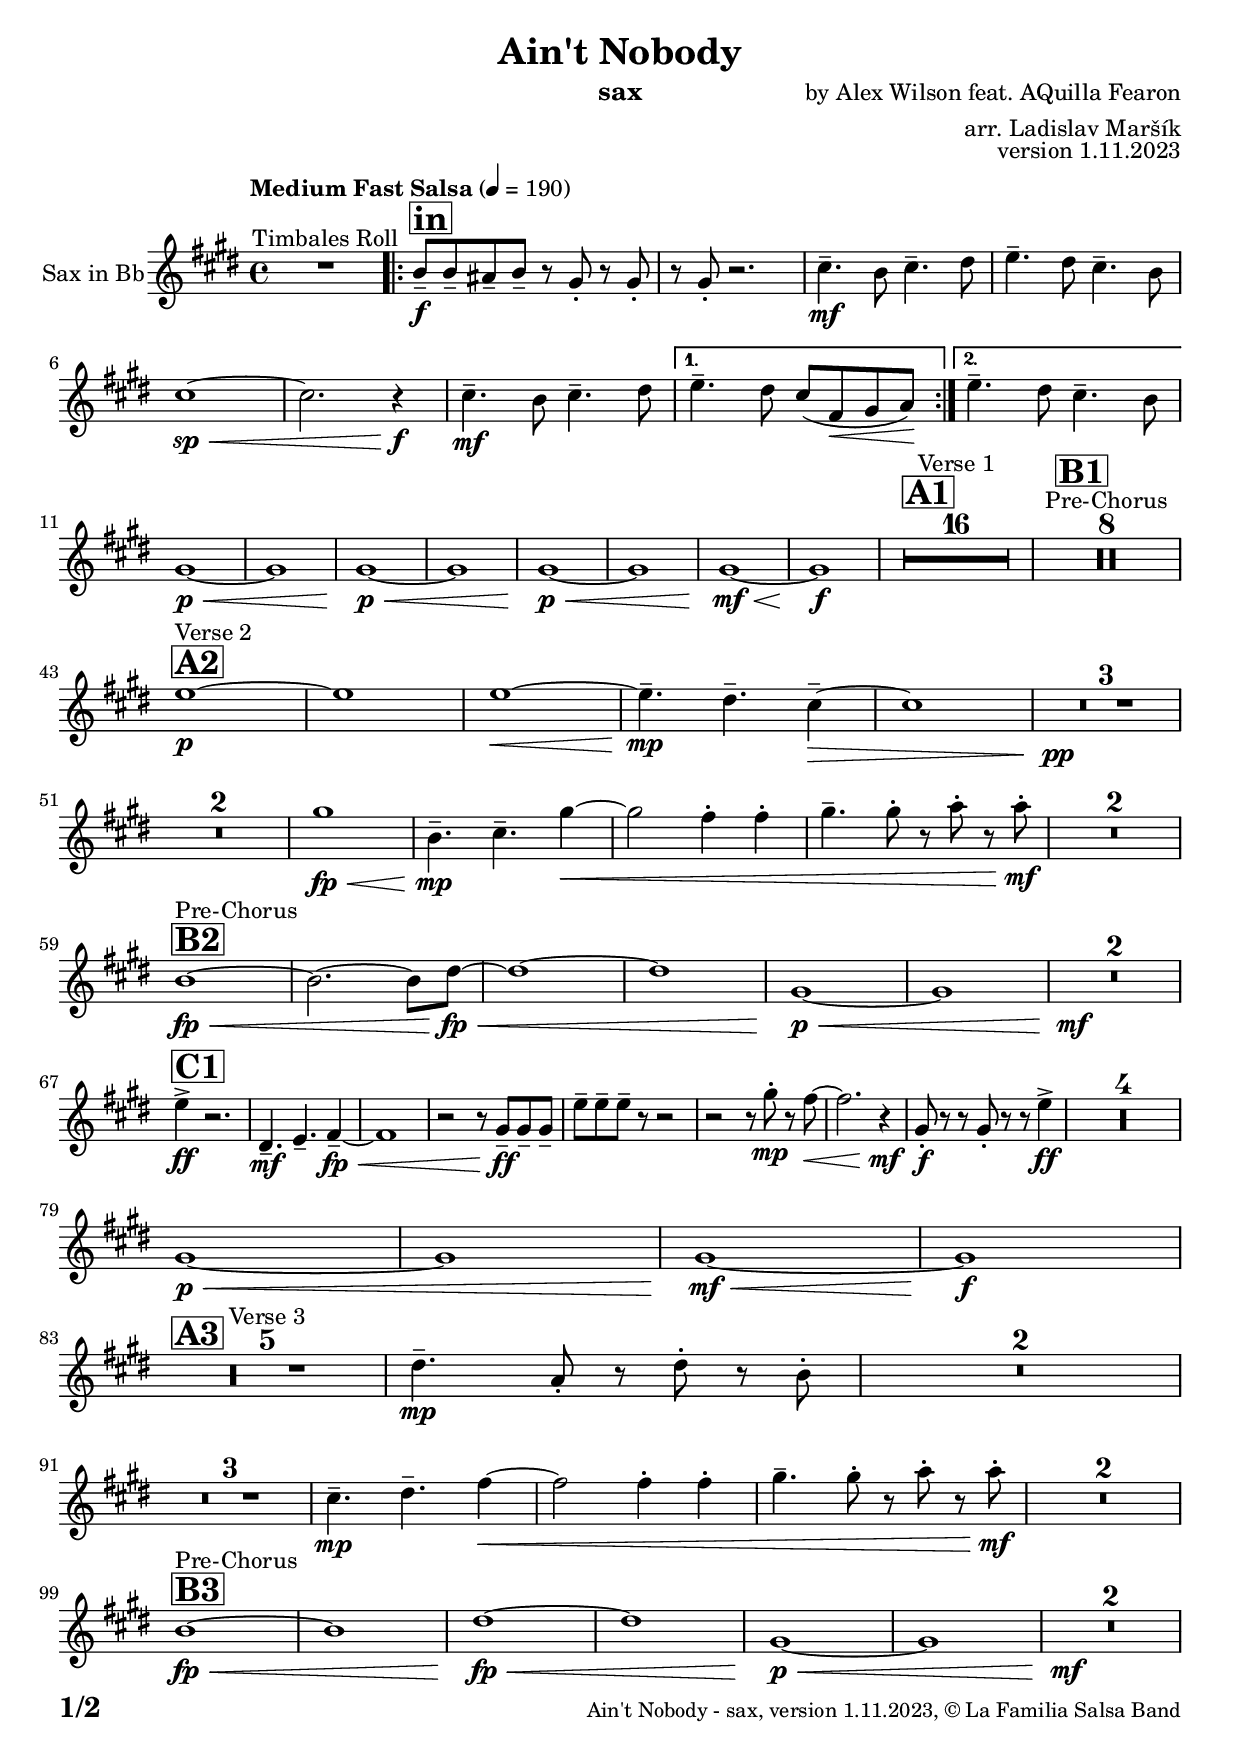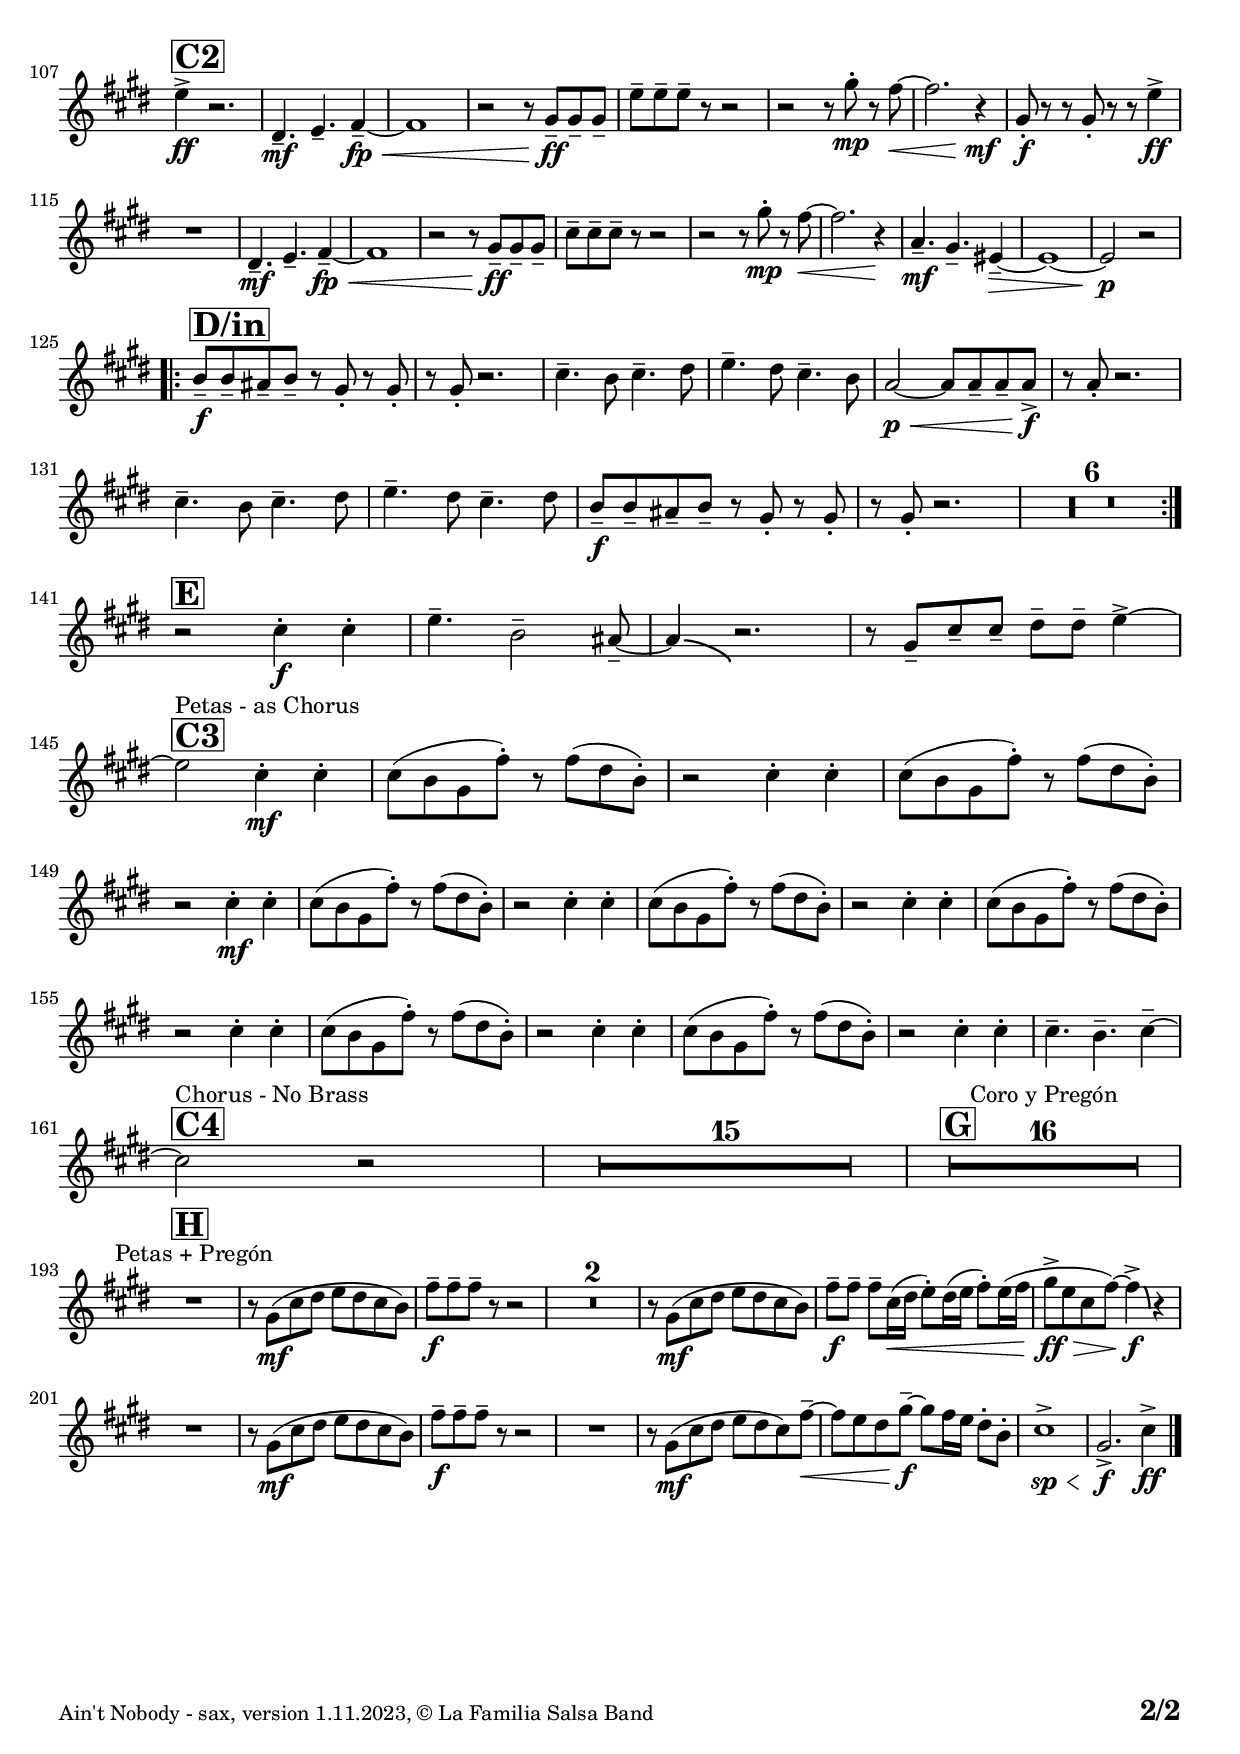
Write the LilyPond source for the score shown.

\version "2.24.0"

% Sheet revision 2022_09


\header {
  title = "Ain't Nobody"
  instrument = "sax"
  composer = "by Alex Wilson feat. AQuilla Fearon"
  arranger = "arr. Ladislav Maršík"
  opus = "version 1.11.2023"
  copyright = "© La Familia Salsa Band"
}

inst =
#(define-music-function
  (string)
  (string?)
  #{ <>^\markup \abs-fontsize #16 \bold \box #string #})

makePercent = #(define-music-function (note) (ly:music?)
                 (make-music 'PercentEvent 'length (ly:music-length note)))

#(define (test-stencil grob text)
   (let* ((orig (ly:grob-original grob))
          (siblings (ly:spanner-broken-into orig)) ; have we been split?
          (refp (ly:grob-system grob))
          (left-bound (ly:spanner-bound grob LEFT))
          (right-bound (ly:spanner-bound grob RIGHT))
          (elts-L (ly:grob-array->list (ly:grob-object left-bound 'elements)))
          (elts-R (ly:grob-array->list (ly:grob-object right-bound 'elements)))
          (break-alignment-L
           (filter
            (lambda (elt) (grob::has-interface elt 'break-alignment-interface))
            elts-L))
          (break-alignment-R
           (filter
            (lambda (elt) (grob::has-interface elt 'break-alignment-interface))
            elts-R))
          (break-alignment-L-ext (ly:grob-extent (car break-alignment-L) refp X))
          (break-alignment-R-ext (ly:grob-extent (car break-alignment-R) refp X))
          (num
           (markup text))
          (num
           (if (or (null? siblings)
                   (eq? grob (car siblings)))
               num
               (make-parenthesize-markup num)))
          (num (grob-interpret-markup grob num))
          (num-stil-ext-X (ly:stencil-extent num X))
          (num-stil-ext-Y (ly:stencil-extent num Y))
          (num (ly:stencil-aligned-to num X CENTER))
          (num
           (ly:stencil-translate-axis
            num
            (+ (interval-length break-alignment-L-ext)
               (* 0.5
                  (- (car break-alignment-R-ext)
                     (cdr break-alignment-L-ext))))
            X))
          (bracket-L
           (markup
            #:path
            0.1 ; line-thickness
            `((moveto 0.5 ,(* 0.5 (interval-length num-stil-ext-Y)))
              (lineto ,(* 0.5
                          (- (car break-alignment-R-ext)
                             (cdr break-alignment-L-ext)
                             (interval-length num-stil-ext-X)))
                      ,(* 0.5 (interval-length num-stil-ext-Y)))
              (closepath)
              (rlineto 0.0
                       ,(if (or (null? siblings) (eq? grob (car siblings)))
                            -1.0 0.0)))))
          (bracket-R
           (markup
            #:path
            0.1
            `((moveto ,(* 0.5
                          (- (car break-alignment-R-ext)
                             (cdr break-alignment-L-ext)
                             (interval-length num-stil-ext-X)))
                      ,(* 0.5 (interval-length num-stil-ext-Y)))
              (lineto 0.5
                      ,(* 0.5 (interval-length num-stil-ext-Y)))
              (closepath)
              (rlineto 0.0
                       ,(if (or (null? siblings) (eq? grob (last siblings)))
                            -1.0 0.0)))))
          (bracket-L (grob-interpret-markup grob bracket-L))
          (bracket-R (grob-interpret-markup grob bracket-R))
          (num (ly:stencil-combine-at-edge num X LEFT bracket-L 0.4))
          (num (ly:stencil-combine-at-edge num X RIGHT bracket-R 0.4)))
     num))

#(define-public (Measure_attached_spanner_engraver context)
   (let ((span '())
         (finished '())
         (event-start '())
         (event-stop '()))
     (make-engraver
      (listeners ((measure-counter-event engraver event)
                  (if (= START (ly:event-property event 'span-direction))
                      (set! event-start event)
                      (set! event-stop event))))
      ((process-music trans)
       (if (ly:stream-event? event-stop)
           (if (null? span)
               (ly:warning "You're trying to end a measure-attached spanner but you haven't started one.")
               (begin (set! finished span)
                 (ly:engraver-announce-end-grob trans finished event-start)
                 (set! span '())
                 (set! event-stop '()))))
       (if (ly:stream-event? event-start)
           (begin (set! span (ly:engraver-make-grob trans 'MeasureCounter event-start))
             (set! event-start '()))))
      ((stop-translation-timestep trans)
       (if (and (ly:spanner? span)
                (null? (ly:spanner-bound span LEFT))
                (moment<=? (ly:context-property context 'measurePosition) ZERO-MOMENT))
           (ly:spanner-set-bound! span LEFT
                                  (ly:context-property context 'currentCommandColumn)))
       (if (and (ly:spanner? finished)
                (moment<=? (ly:context-property context 'measurePosition) ZERO-MOMENT))
           (begin
            (if (null? (ly:spanner-bound finished RIGHT))
                (ly:spanner-set-bound! finished RIGHT
                                       (ly:context-property context 'currentCommandColumn)))
            (set! finished '())
            (set! event-start '())
            (set! event-stop '()))))
      ((finalize trans)
       (if (ly:spanner? finished)
           (begin
            (if (null? (ly:spanner-bound finished RIGHT))
                (set! (ly:spanner-bound finished RIGHT)
                      (ly:context-property context 'currentCommandColumn)))
            (set! finished '())))
       (if (ly:spanner? span)
           (begin
            (ly:warning "I think there's a dangling measure-attached spanner :-(")
            (ly:grob-suicide! span)
            (set! span '())))))))

\layout {
  \context {
    \Staff
    \consists #Measure_attached_spanner_engraver
    \override MeasureCounter.font-encoding = #'latin1
    \override MeasureCounter.font-size = 0
    \override MeasureCounter.outside-staff-padding = 2
    \override MeasureCounter.outside-staff-horizontal-padding = #0
  }
}

repeatBracket = #(define-music-function
                  (parser location N note)
                  (number? ly:music?)
                  #{
                    \override Staff.MeasureCounter.stencil =
                    #(lambda (grob) (test-stencil grob #{ #(string-append(number->string N) "x") #} ))
                    \startMeasureCount
                    \repeat volta #N { $note }
                    \stopMeasureCount
                  #}
                  )

Sax = \new Voice
\transpose c a'
%\transpose c d
\relative c' {
  \set Staff.instrumentName = \markup {
    \center-align { "Sax in Bb" }
  }
  \set Staff.midiInstrument = "alto sax"
  \set Staff.midiMaximumVolume = #0.9

  \key e \minor
  \time 4/4
  \tempo "Medium Fast Salsa" 4 = 190

  R1 ^\markup { "Timbales Roll" }
  
  \inst "in"
  \repeat volta 2 { 
    d,8 \f -- d -- cis -- d --  r b -. r b -. |
    r b -. r2. |
    e4. \mf -- d8 e4. -- fis8  |
    g4. -- fis8 e4. -- d8 |
    e1 \sp \< ~ |
    e2. r4 \f \! |
    e4. \mf -- d8 e4. -- fis8  |
  }
    \alternative { 
    {
      g4. -- fis8 e ( a, \< b c \! ) |
    } 
    {
      g'4. -- fis8 e4. -- d8 |
    }
  }
  \break
  b1 \p \< ~ |
  b1 |
  b1 \p \< ~ |
  b1 |
  b1 \! \p \< ~ |
  b1 |
  b1  \! \mf \< ~ |
  b1 \! \f |
  
  \inst "A1"
  \set Score.skipBars = ##t R1*16 ^\markup { "Verse 1" }
  
  \inst "B1"
  \set Score.skipBars = ##t R1*8 ^\markup { "Pre-Chorus" }
  
  \break
  \inst "A2" 
  g'1 \p ^\markup { "Verse 2" }  ~ |
  g1  |
  g1 \< ~ |
  g4.\mp -- fis4. -- e4 -- ~ \> |
  e1 |
  R1 * 3 \pp \! | \break
  R1 * 2
  b'1 \! \fp \< ||
  d,4.\! \mp -- e4. -- b'4 ~ \< |
  b2 a4 -. a4 -. |
  b4. -- b8 -. r c -. r c -. \mf \! |
  R1 * 2
  \break
  \inst "B2"
  d,1 ^\markup { "Pre-Chorus" } \fp \< ~ |
  d2. ~ d8 fis \! \fp \< ~ |
  fis1 ~ |
  fis1 |
  b,1 \p \< ~ |
  b1 |
  R1*2 \! \mf
  \break
  \inst "C1"
  g'4 \accent \ff r2. |
  fis,4. -- \mf g4. -- a4 -- ~ \fp \< |
  a1 |
  r2 r8 b8 \ff -- b -- b -- |
  g' -- g -- g -- r8 r2 |
  r2 r8 b -. \mp r a ~ \< |
  a2. r4 \! \mf |
  b,8 \f \! -. r r b -. r r g'4 \ff \accent |
  R1*4
  
  \break
  b,1 \p \< ~ |
  b1 |
  b1  \! \mf \< ~ |
  b1 \! \f |
  \break

  \inst "A3"
  R1 * 5 ^\markup { "Verse 3" } 
  fis'4. \mp -- c8 -. r fis -. r  d -. |
  R1 * 2 \break
  R1 * 3
  e4.\! \mp -- fis4. -- a4 ~ \< ||
  a2 a4 -. a4 -. |
  b4. -- b8 -. r c -. r c -. \mf \! |
  R1 * 2 \break

  \inst "B3"
  d,1 ^\markup { "Pre-Chorus" } \fp \< ~ |
  d1 |
  fis1 \! \fp \< ~ |
  fis1 |
  b,1 \p \< ~ |
  b1 |
  R1*2 \! \mf \break
  
  \inst "C2"
   g'4 \accent \ff r2. |
  fis,4. -- \mf g4. -- a4 -- ~ \fp \< |
  a1 |
  r2 r8 b8 \ff -- b -- b -- |
  g' -- g -- g -- r8 r2 |
  r2 r8 b -. \mp r a ~ \< |
  a2. r4 \! \mf |
  b,8 \f \! -. r r b -. r r g'4 \ff \accent | \break
  R1 |
  fis,4. -- \mf g4. -- a4 -- ~ \fp \< |
  a1 |
  r2 r8 b8 \ff -- b -- b -- |
  e -- e -- e -- r8 r2 |
  r2 r8 b' -. \mp r a ~ \< |
  a2. r4 \! |
  c,4. -- \mf b4. -- gis4 -- \> ~ |
  gis1 ~ |
  gis2 \p r2 | \break
  
  \inst "D/in"
  \repeat volta 2 { 
     d'8 \f -- d -- cis -- d --  r b -. r b -. |
    r b -. r2. |
    e4. -- d8 e4. -- fis8  |
    g4. -- fis8 e4. -- d8 |
    c2 \p \< ~ c8 c -- c -- c -> \f |
    r8 c -. r2.  |
    e4. -- d8 e4. -- fis8  |
    g4. -- fis8 e4. -- fis8 |
    d8 \f -- d -- cis -- d --  r b -. r b -. |
    r b -. r2. |
    R1*6 \break
  }
  
  \inst "E"
  r2 e4 \f -. e -. |
  g4. -- d2 -- cis8 -- ~ |
  cis4 \bendAfter #-4 r2. |
  r8 b -- e -- e -- fis -- fis -- g4 -> ~ | \break
  
  \inst "C3"
  g2 ^\markup { "Petas - as Chorus" } e4 -. \mf e -. |
  e8 ( d b a' -. ) r a ( fis d -. ) |
  r2 e4 -. e -. |
  e8 ( d b a' -. ) r a ( fis d -. ) | \break
  r2 e4 -. \mf e -. |
  e8 ( d b a' -. ) r a ( fis d -. ) |
  r2 e4 -. e -. |
  e8 ( d b a' -. ) r a ( fis d -. ) |
  r2 e4 -. e -. |
  e8 ( d b a' -. ) r a ( fis d -. ) | \break
  r2 e4 -. e -. |
  e8 ( d b a' -. ) r a ( fis d -. ) |
  r2 e4 -. e -. |
  e8 ( d b a' -. ) r a ( fis d -. ) |
  r2 e4 -. e -. |
  e4. -- d4. -- e4 ~ -- | \break 
   \inst "C4"
  e2 ^\markup { "Chorus - No Brass" } r2 |
  R1 * 15 | 
  \inst "G"
  R1 * 16 ^\markup { "Coro y Pregón" }  | \break
  \inst "H"
  R1 ^\markup { "Petas + Pregón" } |
  r8 b \mf ( e fis g fis e d ) |
  a' \f -- a -- a -- r8 r2 |
  R1 * 2 |
  r8 b, \mf ( e fis g fis e d ) |
  a' \f -- a -- a -- e16 ( \< fis g8 -. ) fis16 ( g a8 -. ) g16 ( a |
  b8 \ff -> \> g e a8 ) ~ a4 \bendAfter #-4 -> \f r4 | \break
  R1 |
  r8 b, \mf ( e fis g fis e d ) |
  a' \f -- a -- a -- r8 r2 |
  R1 |
  r8 b, \mf ( e fis g fis e ) a \< -- ~ |
  a g fis b \f -- ~ b a16 g fis8 -. d -. |
  e1 \sp \< -> |
  b2. \f -> e4 -> \ff |
  
  \label #'lastPage
  \bar "|."  
  
  
  \label #'lastPage
  \bar "|."  
  
  \label #'lastPage
  \bar "|."
}

\score {
  \compressMMRests \new Staff \with {
    \consists "Volta_engraver"
  }
  {
    \Sax
  }
  \layout {
    \context {
      \Score
      \remove "Volta_engraver"
    }
  }
}


\paper {
  system-system-spacing =
  #'((basic-distance . 14)
     (minimum-distance . 10)
     (padding . 1)
     (stretchability . 60))
  between-system-padding = #2
  bottom-margin = 5\mm

  print-first-page-number = ##t
  oddHeaderMarkup = \markup \fill-line { " " }
  evenHeaderMarkup = \markup \fill-line { " " }
  oddFooterMarkup = \markup {
    \fill-line {
      \bold \fontsize #2
      \concat { \fromproperty #'page:page-number-string "/" \page-ref #'lastPage "0" "?" }

      \fontsize #-1
      \concat { \fromproperty #'header:title " - " \fromproperty #'header:instrument ", " \fromproperty #'header:opus ", " \fromproperty #'header:copyright }
    }
  }
  evenFooterMarkup = \markup {
    \fill-line {
      \fontsize #-1
      \concat { \fromproperty #'header:title " - " \fromproperty #'header:instrument ", " \fromproperty #'header:opus ", " \fromproperty #'header:copyright }

      \bold \fontsize #2
      \concat { \fromproperty #'page:page-number-string "/" \page-ref #'lastPage "0" "?" }
    }
  }
}